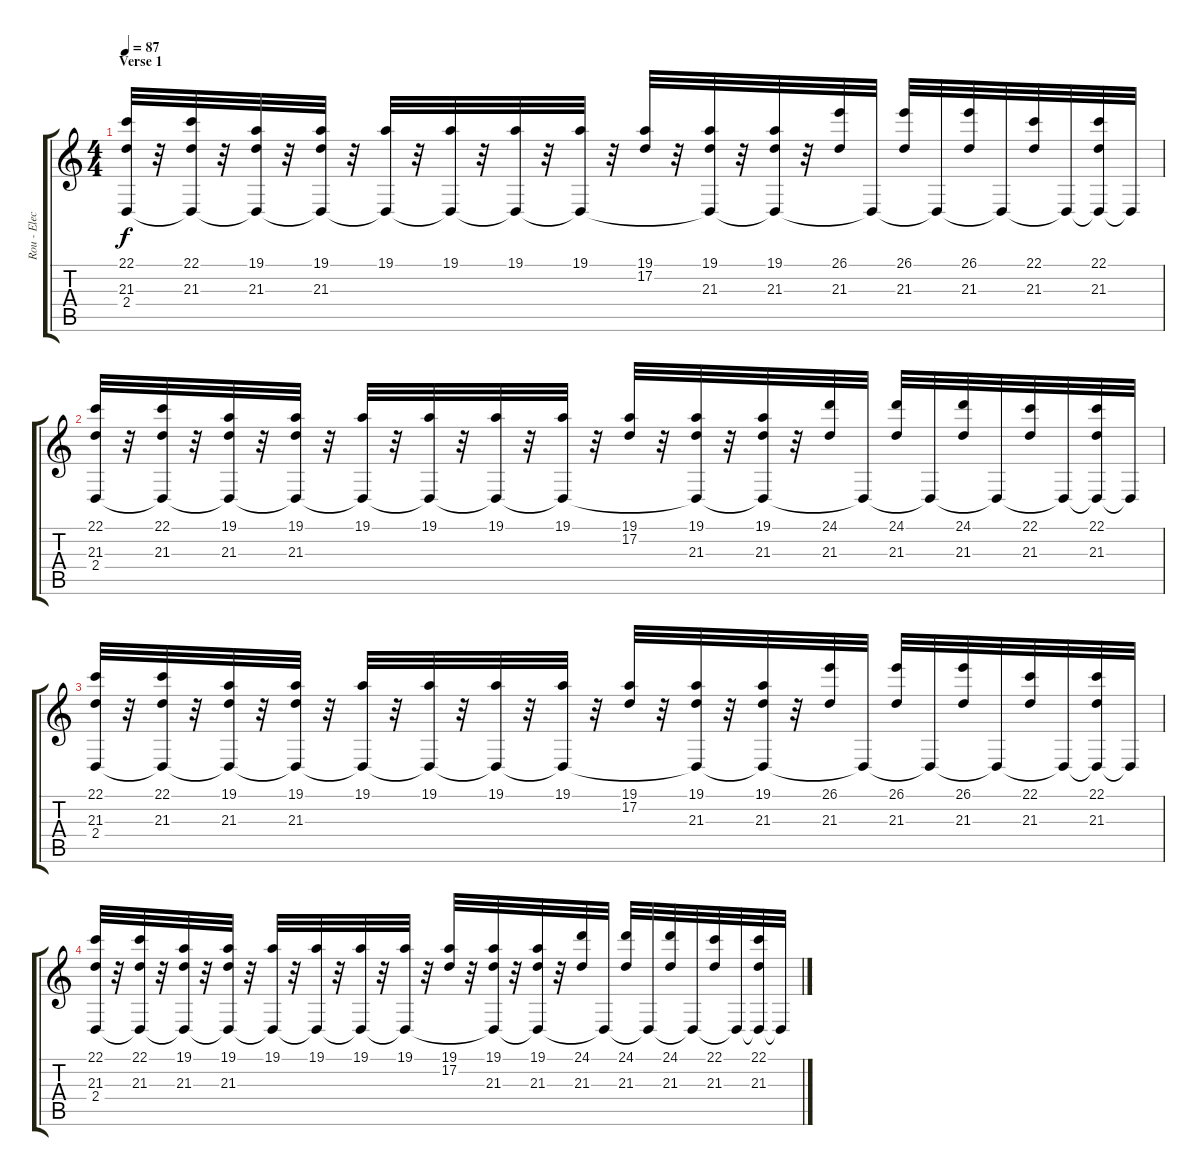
\track ("Rou - Electribe" "Rou - Elec") {instrument pad7halo}
\staff {score tabs}
\tuning (D4 A3 F3 C3 G2 C2) {hide}
\ts (4 4)
\section ("" "Verse 1")
\tempo 87
\clef g2
\ks c
(22.1 21.3 2.4).32{dy f} r.32 (22.1 21.3 2.4{t}).32 r.32 (19.1 21.3 2.4{t}).32 r.32 (19.1 21.3 2.4{t}).32 r.32 (19.1 2.4{t}).32 r.32 (19.1 2.4{t}).32 r.32 (19.1 2.4{t}).32 r.32 (19.1 2.4{t}).32 r.32 (19.1 17.2).32 r.32 (19.1 21.3 2.4{t}).32 r.32 (19.1 21.3 2.4{t}).32 r.32 (26.1 21.3).32 2.4{t}.32 (26.1 21.3).32 2.4{t}.32 (26.1 21.3).32 2.4{t}.32 (22.1 21.3).32 2.4{t}.32 (22.1 21.3 2.4{t}).32 2.4{t}.32 |
(22.1 21.3 2.4).32 r.32 (22.1 21.3 2.4{t}).32 r.32 (19.1 21.3 2.4{t}).32 r.32 (19.1 21.3 2.4{t}).32 r.32 (19.1 2.4{t}).32 r.32 (19.1 2.4{t}).32 r.32 (19.1 2.4{t}).32 r.32 (19.1 2.4{t}).32 r.32 (19.1 17.2).32 r.32 (19.1 21.3 2.4{t}).32 r.32 (19.1 21.3 2.4{t}).32 r.32 (24.1 21.3).32 2.4{t}.32 (24.1 21.3).32 2.4{t}.32 (24.1 21.3).32 2.4{t}.32 (22.1 21.3).32 2.4{t}.32 (22.1 21.3 2.4{t}).32 2.4{t}.32 |
(22.1 21.3 2.4).32 r.32 (22.1 21.3 2.4{t}).32 r.32 (19.1 21.3 2.4{t}).32 r.32 (19.1 21.3 2.4{t}).32 r.32 (19.1 2.4{t}).32 r.32 (19.1 2.4{t}).32 r.32 (19.1 2.4{t}).32 r.32 (19.1 2.4{t}).32 r.32 (19.1 17.2).32 r.32 (19.1 21.3 2.4{t}).32 r.32 (19.1 21.3 2.4{t}).32 r.32 (26.1 21.3).32 2.4{t}.32 (26.1 21.3).32 2.4{t}.32 (26.1 21.3).32 2.4{t}.32 (22.1 21.3).32 2.4{t}.32 (22.1 21.3 2.4{t}).32 2.4{t}.32 |
(22.1 21.3 2.4).32 r.32 (22.1 21.3 2.4{t}).32 r.32 (19.1 21.3 2.4{t}).32 r.32 (19.1 21.3 2.4{t}).32 r.32 (19.1 2.4{t}).32 r.32 (19.1 2.4{t}).32 r.32 (19.1 2.4{t}).32 r.32 (19.1 2.4{t}).32 r.32 (19.1 17.2).32 r.32 (19.1 21.3 2.4{t}).32 r.32 (19.1 21.3 2.4{t}).32 r.32 (24.1 21.3).32 2.4{t}.32 (24.1 21.3).32 2.4{t}.32 (24.1 21.3).32 2.4{t}.32 (22.1 21.3).32 2.4{t}.32 (22.1 21.3 2.4{t}).32 2.4{t}.32
